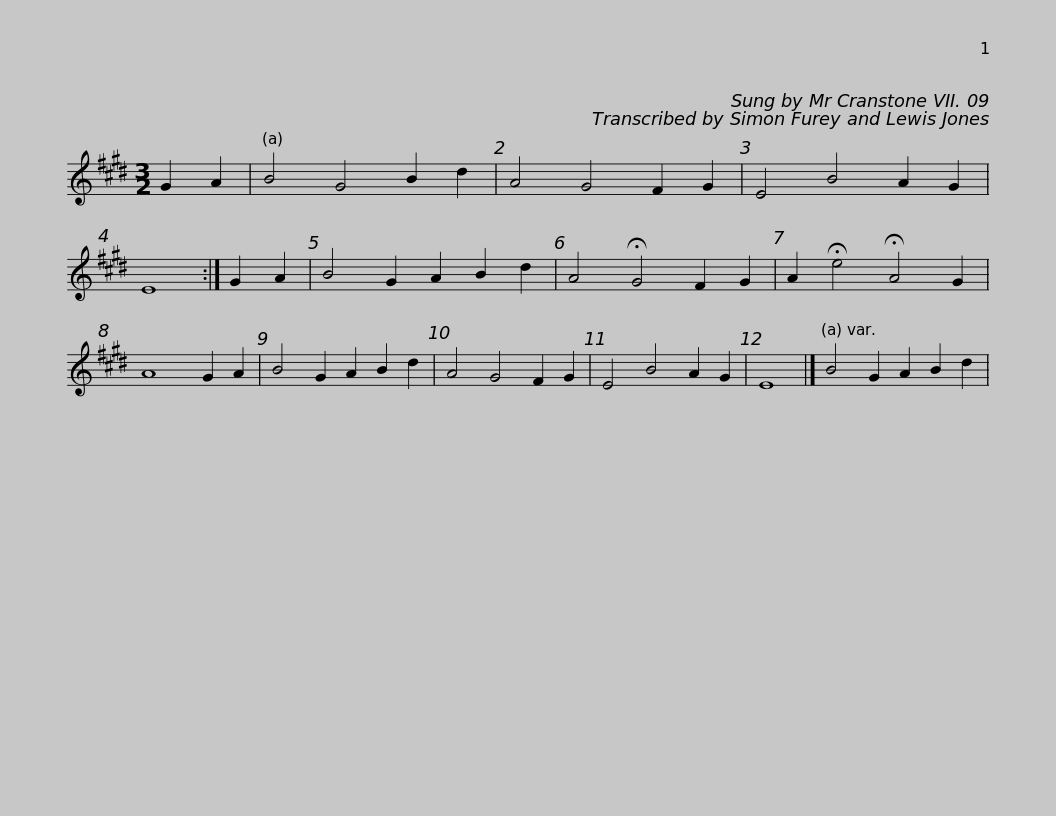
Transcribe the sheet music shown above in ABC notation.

X:1
L:1/8
M:3/2
I:linebreak $
K:E
V:1 treble
V:1
 G2 A2 | B4 G4 B2 d2 | A4 G4 F2 G2 | E4 B4 A2 G2 | E8 :| %5
 G2 A2 | B4 G2 A2 B2 d2 | A4 !fermata!G4 F2 G2 |$ A2 !fermata!e4 !fermata!A4 G2 | A8 G2 A2 | %10
 B4 G2 A2 B2 d2 | A4 G4 F2 G2 | E4 B4 A2 G2 | E8 |] B4 G2 A2 B2 d2 | %15
